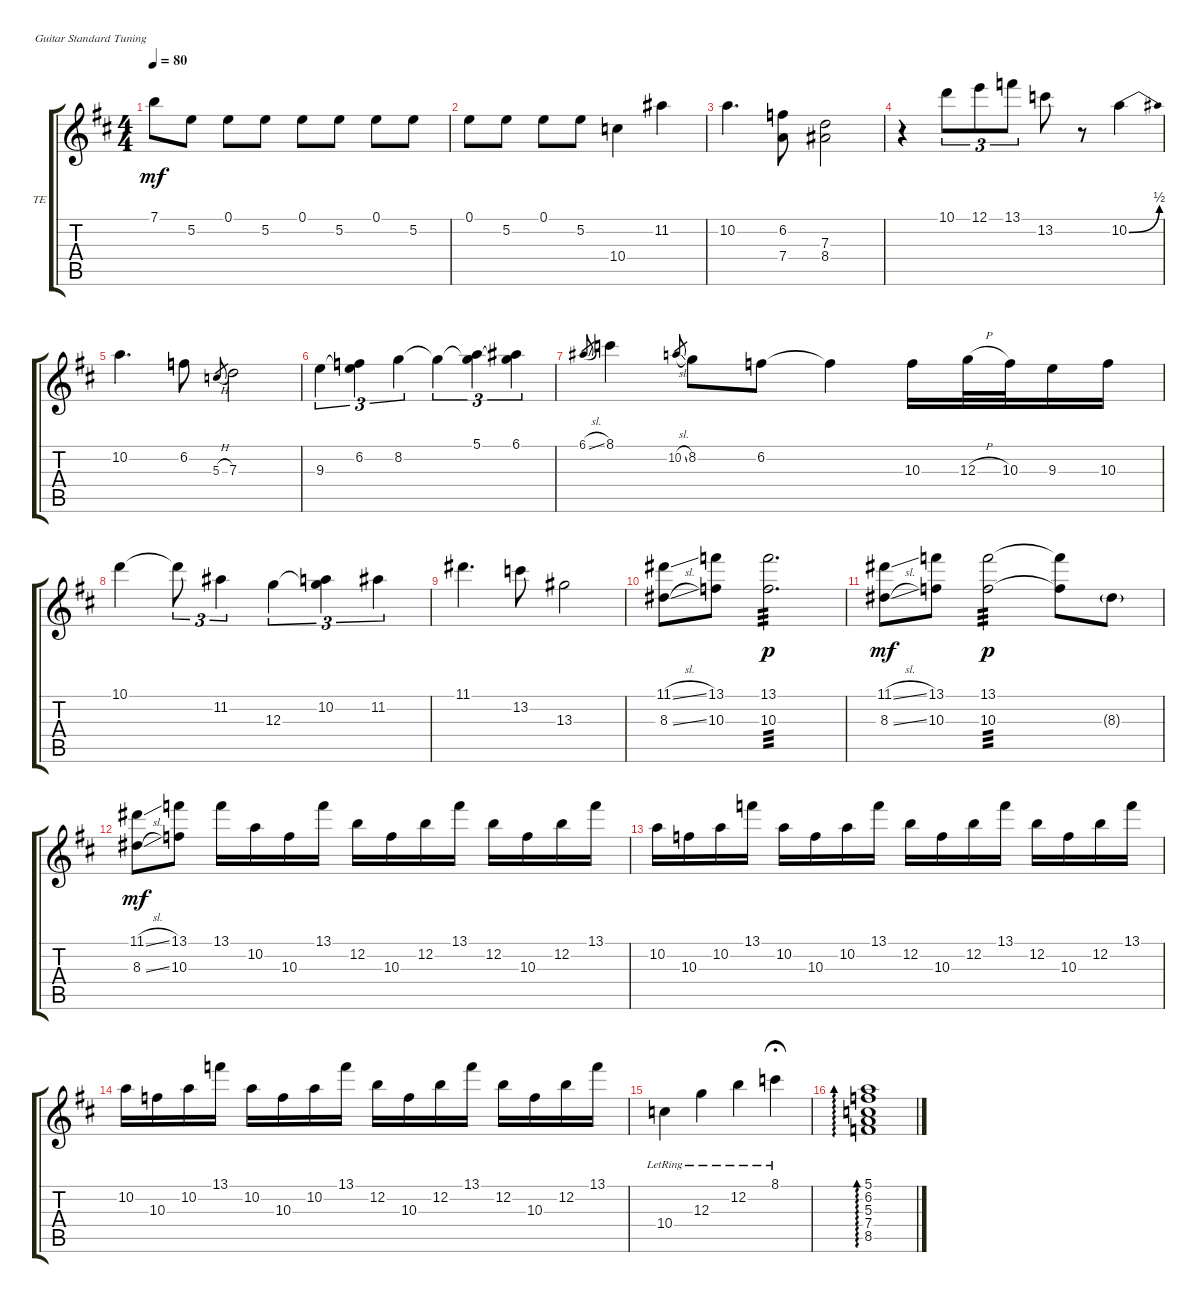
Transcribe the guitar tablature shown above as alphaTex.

\defaultSystemsLayout 2
\bracketExtendMode groupsimilarinstruments
\useSystemSignSeparator
\firstSystemTrackNameOrientation horizontal
\otherSystemsTrackNameOrientation horizontal
\chordDiagramsInScore
\track ("Tommy Emmnanuel" "TE") {instrument acousticguitarsteel}
\staff {score tabs}
\tuning (E4 B3 G3 D3 A2 E2)
\ts (4 4)
\tempo 80
\clef g2
\ks d
7.1.8{dy mf} 5.2.8 0.1.8 5.2.8 0.1.8 5.2.8 0.1.8 5.2.8 |
0.1.8 5.2.8 0.1.8 5.2.8 10.4.4 11.2.4 |
10.2.4{d} (6.2 7.4).8 (8.4 7.3).2 |
r.4 10.1.8{tu (3 2)} 12.1.8{tu (3 2)} 13.1.8{tu (3 2)} 13.2.8 r.8 10.2{be (bend 0 0 14.399999999999999 2)}.4 |
10.2.4{d} 6.2.8 5.3{h}.8{gr} 7.3.2 |
9.3.4{tu (3 2)} (6.2 9.3{t}).4{tu (3 2)} 8.2.4{tu (3 2)} 8.2{t}.4{tu (3 2)} (5.1 8.2{t}).4{tu (3 2)} (6.1 8.2{t}).4{tu (3 2)} |
6.1{sl}.8{tu (3 2) gr} 8.1.4 10.2{sl}.8{gr} 8.2.8 6.2.8 6.2{t}.4 10.3.16 12.3{h}.32 10.3.32 9.3.16 10.3.16 |
10.1.4 10.1{t}.8{tu (3 2)} 11.2.4{tu (3 2)} 12.3.4{tu (3 2)} (10.2 12.3{t}).4{tu (3 2)} 11.2.4{tu (3 2)} |
11.1.4{d} 13.2.8 13.3.2 |
(11.1{sl} 8.3{sl}).8 (13.1 10.3).8 (13.1 10.3).2{d tp 3 dy p} |
(11.1{sl} 8.3{sl}).8{dy mf} (13.1 10.3).8 (13.1 10.3).2{tp 3 dy p} (10.3{t} 13.1{t}).8 8.3{g}.8 |
(11.1{sl} 8.3{sl}).8{dy mf} (13.1 10.3).8 13.1.16 10.2.16 10.3.16 13.1.16 12.2.16 10.3.16 12.2.16 13.1.16 12.2.16 10.3.16 12.2.16 13.1.16 |
10.2.16 10.3.16 10.2.16 13.1.16 10.2.16 10.3.16 10.2.16 13.1.16 12.2.16 10.3.16 12.2.16 13.1.16 12.2.16 10.3.16 12.2.16 13.1.16 |
10.2.16 10.3.16 10.2.16 13.1.16 10.2.16 10.3.16 10.2.16 13.1.16 12.2.16 10.3.16 12.2.16 13.1.16 12.2.16 10.3.16 12.2.16 13.1.16 |
10.4{lr}.4 12.3{lr}.4 12.2{lr}.4 8.1{lr}.4{fermata (medium 0.37)} |
(8.5 7.4 5.3 6.2 5.1).1{ad 0}
